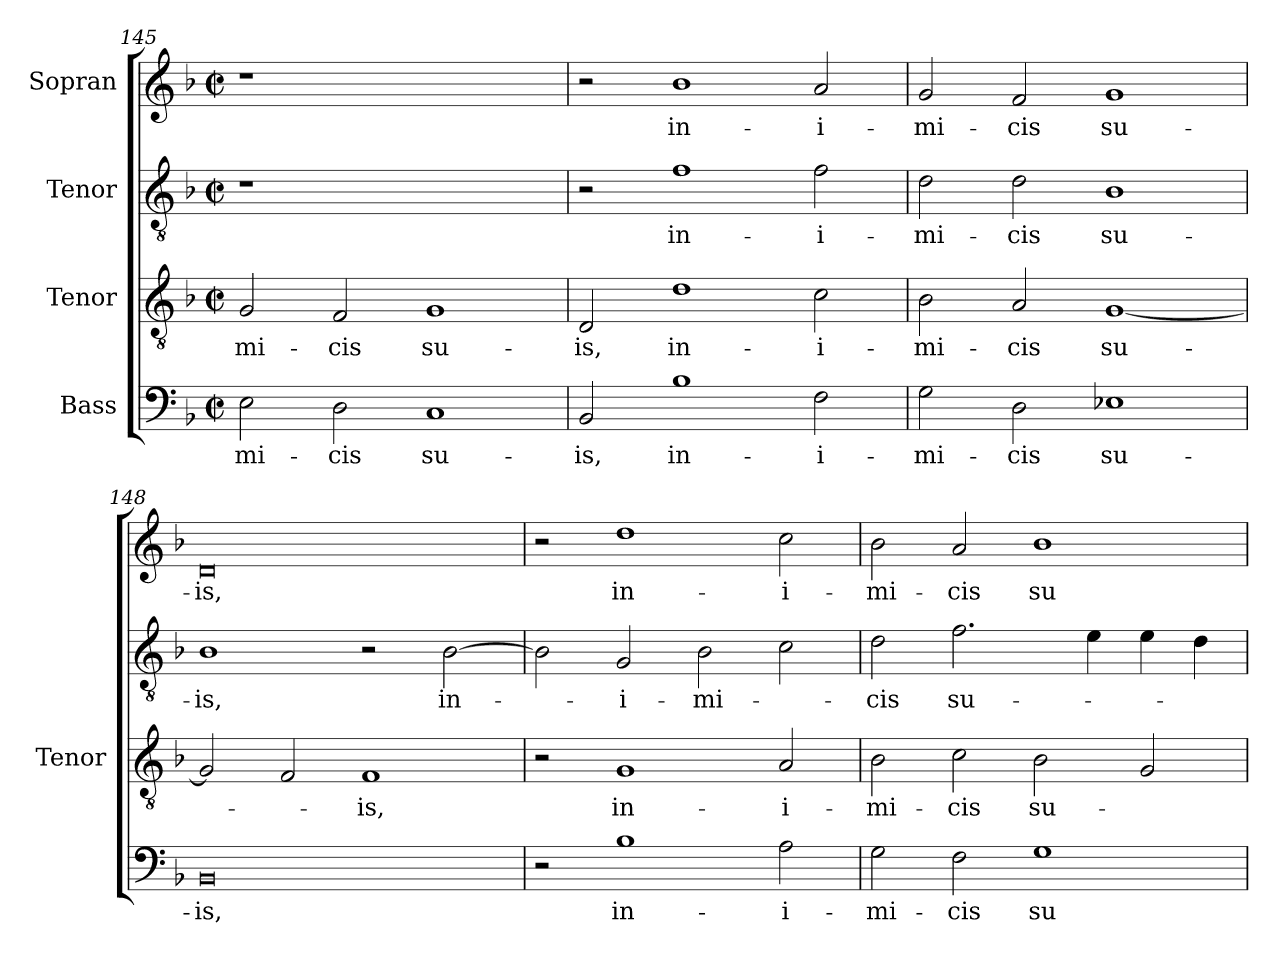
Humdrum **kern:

**kern	**text	**kern	**text	**kern	**text	**kern	**text
*part4	*part4	*part3	*part3	*part2	*part2	*part1	*part1
*staff4	*staff4	*staff3	*staff3	*staff2	*staff2	*staff1	*staff1
*I"Bass	*	*I"Tenor	*	*I"Tenor	*	*I"Sopran	*
*	*	*I'Tenor	*	*	*	*	*
*clefF4	*	*clefGv2	*	*clefGv2	*	*clefG2	*
*	*	*ITrd7c12	*	*ITrd7c12	*	*	*
*k[b-]	*	*k[b-]	*	*k[b-]	*	*k[b-]	*
*F:	*	*F:	*	*F:	*	*F:	*
*M2/2	*	*M2/2	*	*M2/2	*	*M2/2	*
*met(c|)	*	*met(c|)	*	*met(c|)	*	*met(c|)	*
=145	=145	=145	=145	=145	=145	=145	=145
!	!LO:LY:b:color=#000000	!	!	!	!	!	!
!	!	!	!LO:LY:b:color=#000000	!LO:N:vis=1	!	!LO:N:vis=1	!
2Ei\	-mi-	2GGi/	-mi-	1r	.	1r	.
!	!LO:LY:b:color=#000000	!	!	!	!	!	!
!	!	!	!LO:LY:b:color=#000000	!	!	!	!
2Di\	-cis	2FFi/	-cis	.	.	.	.
!	!LO:LY:b:color=#000000	!	!	!	!	!	!
!	!	!	!LO:LY:b:color=#000000	!	!	!	!
1Ci	su-	1GGi	su-	1ryy	.	1ryy	.
!!LO:LB:g=z
=146	=146	=146	=146	=146	=146	=146	=146
!	!LO:LY:b:color=#000000	!	!	!	!	!	!
!	!	!	!LO:LY:b:color=#000000	!	!	!	!
2BB-i/	-is,	2DDi/	-is,	2r	.	2r	.
!	!LO:LY:b:color=#000000	!	!	!	!	!	!
!	!	!	!LO:LY:b:color=#000000	!	!	!	!
!	!	!	!	!	!LO:LY:b:color=#000000	!	!
!	!	!	!	!	!	!	!LO:LY:b:color=#000000
1B-i	in-	1Di	in-	1Fi	in-	1b-i	in-
!	!LO:LY:b:color=#000000	!	!	!	!	!	!
!	!	!	!LO:LY:b:color=#000000	!	!	!	!
!	!	!	!	!	!LO:LY:b:color=#000000	!	!
!	!	!	!	!	!	!	!LO:LY:b:color=#000000
2Fi\	-i-	2Ci\	-i-	2Fi\	-i-	2ai/	-i-
=147	=147	=147	=147	=147	=147	=147	=147
!	!LO:LY:b:color=#000000	!	!	!	!	!	!
!	!	!	!LO:LY:b:color=#000000	!	!	!	!
!	!	!	!	!	!LO:LY:b:color=#000000	!	!
!	!	!	!	!	!	!	!LO:LY:b:color=#000000
2Gi\	-mi-	2BB-i\	-mi-	2Di\	-mi-	2gi/	-mi-
!	!LO:LY:b:color=#000000	!	!	!	!	!	!
!	!	!	!LO:LY:b:color=#000000	!	!	!	!
!	!	!	!	!	!LO:LY:b:color=#000000	!	!
!	!	!	!	!	!	!	!LO:LY:b:color=#000000
2Di\	-cis	2AAi/	-cis	2Di\	-cis	2fi/	-cis
!	!LO:LY:b:color=#000000	!	!	!	!	!	!
!	!	!	!LO:LY:b:color=#000000	!	!	!	!
!	!	!	!	!	!LO:LY:b:color=#000000	!	!
!	!	!	!	!	!	!	!LO:LY:b:color=#000000
1E-Xi	su-	[<1GGi	su-	1BB-i	su-	1gi	su-
=148	=148	=148	=148	=148	=148	=148	=148
!	!LO:LY:b:color=#000000	!	!	!	!	!	!
!	!	!	!	!	!LO:LY:b:color=#000000	!	!
!	!	!	!	!	!	!	!LO:LY:b:color=#000000
0BB-i	-is,	2GGi/]	.	1BB-i	-is,	0di	-is,
.	.	2FFi/	.	.	.	.	.
!	!	!	!LO:LY:b:color=#000000	!	!	!	!
.	.	1FFi	-is,	2r	.	.	.
!	!	!	!	!	!LO:LY:b:color=#000000	!	!
.	.	.	.	[>2BB-i\	in-	.	.
=149	=149	=149	=149	=149	=149	=149	=149
2r	.	2r	.	2BB-i\]	.	2r	.
!	!LO:LY:b:color=#000000	!	!	!	!	!	!
!	!	!	!LO:LY:b:color=#000000	!	!	!	!
!	!	!	!	!	!LO:LY:b:color=#000000	!	!
!	!	!	!	!	!	!	!LO:LY:b:color=#000000
1B-i	in-	1GGi	in-	2GGi/	-i-	1ddi	in-
!	!	!	!	!	!LO:LY:b:color=#000000	!	!
.	.	.	.	2BB-i\	-mi-	.	.
!	!LO:LY:b:color=#000000	!	!	!	!	!	!
!	!	!	!LO:LY:b:color=#000000	!	!	!	!
!	!	!	!	!	!	!	!LO:LY:b:color=#000000
2Ai\	-i-	2AAi/	-i-	2Ci\	.	2cci\	-i-
=150	=150	=150	=150	=150	=150	=150	=150
!	!LO:LY:b:color=#000000	!	!	!	!	!	!
!	!	!	!LO:LY:b:color=#000000	!	!	!	!
!	!	!	!	!	!LO:LY:b:color=#000000	!	!
!	!	!	!	!	!	!	!LO:LY:b:color=#000000
2Gi\	-mi-	2BB-i\	-mi-	2Di\	-cis	2b-i\	-mi-
!	!LO:LY:b:color=#000000	!	!	!	!	!	!
!	!	!	!LO:LY:b:color=#000000	!	!	!	!
!	!	!	!	!	!LO:LY:b:color=#000000	!	!
!	!	!	!	!	!	!	!LO:LY:b:color=#000000
2Fi\	-cis	2Ci\	-cis	2.Fi\	su-	2ai/	-cis
!	!LO:LY:b:color=#000000	!	!	!	!	!	!
!	!	!	!LO:LY:b:color=#000000	!	!	!	!
!	!	!	!	!	!	!	!LO:LY:b:color=#000000
1Gi	su-	2BB-i\	su-	.	.	1b-i	su-
.	.	.	.	4Ei\	.	.	.
.	.	2GGi/	.	4Ei\	.	.	.
.	.	.	.	4Di\	.	.	.
=	=	=	=	=	=	=	=
*-	*-	*-	*-	*-	*-	*-	*-
